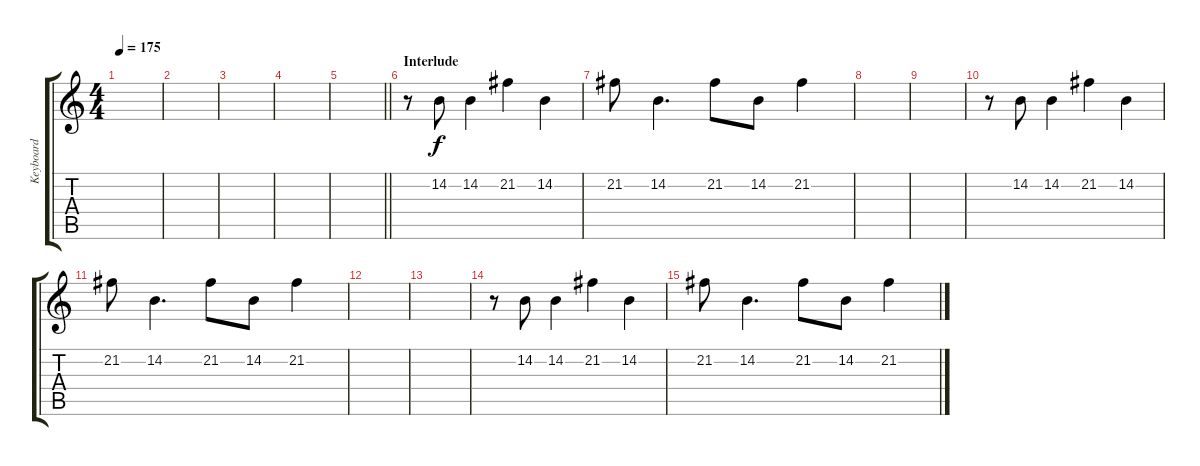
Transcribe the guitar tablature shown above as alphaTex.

\track ("Keyboard" "Keyboard") {instrument lead1square}
\staff {score tabs}
\tuning (D4 A3 F3 C3 G2 C2) {hide}
\ts (4 4)
\tempo 175
\clef g2
\ks c
|
|
|
|
\barLineRight lightlight
|
\section ("" "Interlude")
r.8{volume 7 instrument lead1square} 14.2.8 14.2.4 21.2.4 14.2.4 |
21.2.8 14.2.4{d} 21.2.8 14.2.8 21.2.4 |
|
|
r.8{volume 7 instrument lead1square} 14.2.8 14.2.4 21.2.4 14.2.4 |
21.2.8 14.2.4{d} 21.2.8 14.2.8 21.2.4 |
|
|
r.8{volume 7 instrument lead1square} 14.2.8 14.2.4 21.2.4 14.2.4 |
21.2.8 14.2.4{d} 21.2.8 14.2.8 21.2.4
